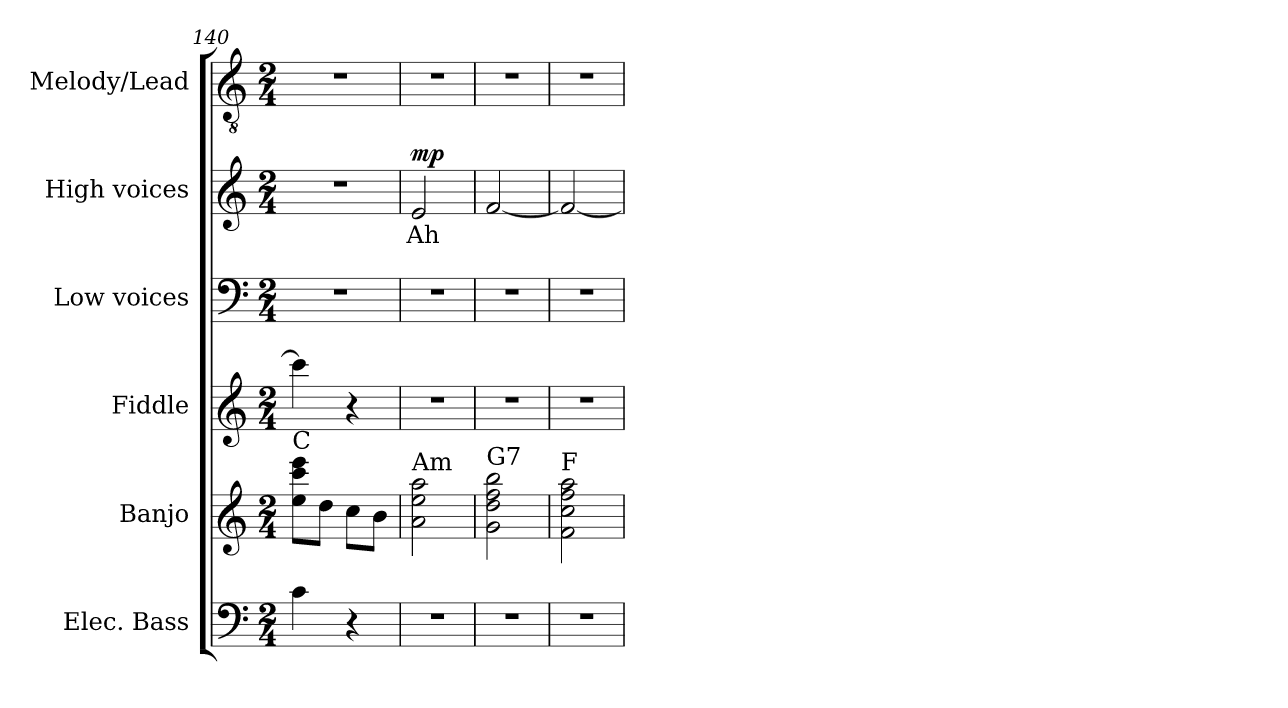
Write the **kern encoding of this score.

**kern	**kern	**kern	**kern	**kern	**text	**dynam	**kern
*part6	*part5	*part4	*part3	*part2	*part2	*part2	*part1
*staff6	*staff5	*staff4	*staff3	*staff2	*staff2	*staff2	*staff1
*I"Elec. Bass	*I"Banjo	*I"Fiddle	*I"Low voices	*I"High voices	*	*	*I"Melody/Lead
*I'E. Bass	*I'Ban.	*	*	*	*	*	*
*clefF4	*clefG2	*clefG2	*clefF4	*clefG2	*	*	*clefGv2
*ITrd7c12	*ITrd7c12	*	*	*	*	*	*ITrd7c12
*k[]	*k[]	*k[]	*k[]	*k[]	*	*	*k[]
*C:	*C:	*C:	*C:	*C:	*	*	*C:
*M2/4	*M2/4	*M2/4	*M2/4	*M2/4	*	*	*M2/4
=140	=140	=140	=140	=140	=140	=140	=140
!	!LO:TX:a:t=C	!	!	!	!	!	!
!	!	!	!LO:N:vis=1	!LO:N:vis=1	!	!	!LO:N:vis=1
4Ci\	8ei\ 8cci 8eeiL	4ccci\]	2r	2r	.	.	2r
.	8di\J	.	.	.	.	.	.
4r	8ci\L	4r	.	.	.	.	.
.	8Bi\J	.	.	.	.	.	.
=141	=141	=141	=141	=141	=141	=141	=141
!LO:N:vis=1	!	!LO:N:vis=1	!LO:N:vis=1	!	!	!	!
!	!LO:TX:a:t=Am	!	!	!	!	!	!
!	!	!	!	!	!LO:LY:b:color=#000000	!	!LO:N:vis=1
2r	2Ai\ 2ei 2ai	2r	2r	2ei/	Ah	mp	2r
=142	=142	=142	=142	=142	=142	=142	=142
!	!LO:TX:a:t=G7	!	!	!	!	!	!
!LO:N:vis=1	!	!LO:N:vis=1	!LO:N:vis=1	!	!	!	!LO:N:vis=1
2r	2Gi\ 2di 2fi 2bi	2r	2r	[<2fi/	.	.	2r
=143	=143	=143	=143	=143	=143	=143	=143
!	!LO:TX:a:t=F	!	!	!	!	!	!
!LO:N:vis=1	!	!LO:N:vis=1	!LO:N:vis=1	!	!	!	!LO:N:vis=1
2r	2Fi\ 2ci 2fi 2ai	2r	2r	2fi/_<	.	.	2r
=	=	=	=	=	=	=	=
*-	*-	*-	*-	*-	*-	*-	*-
